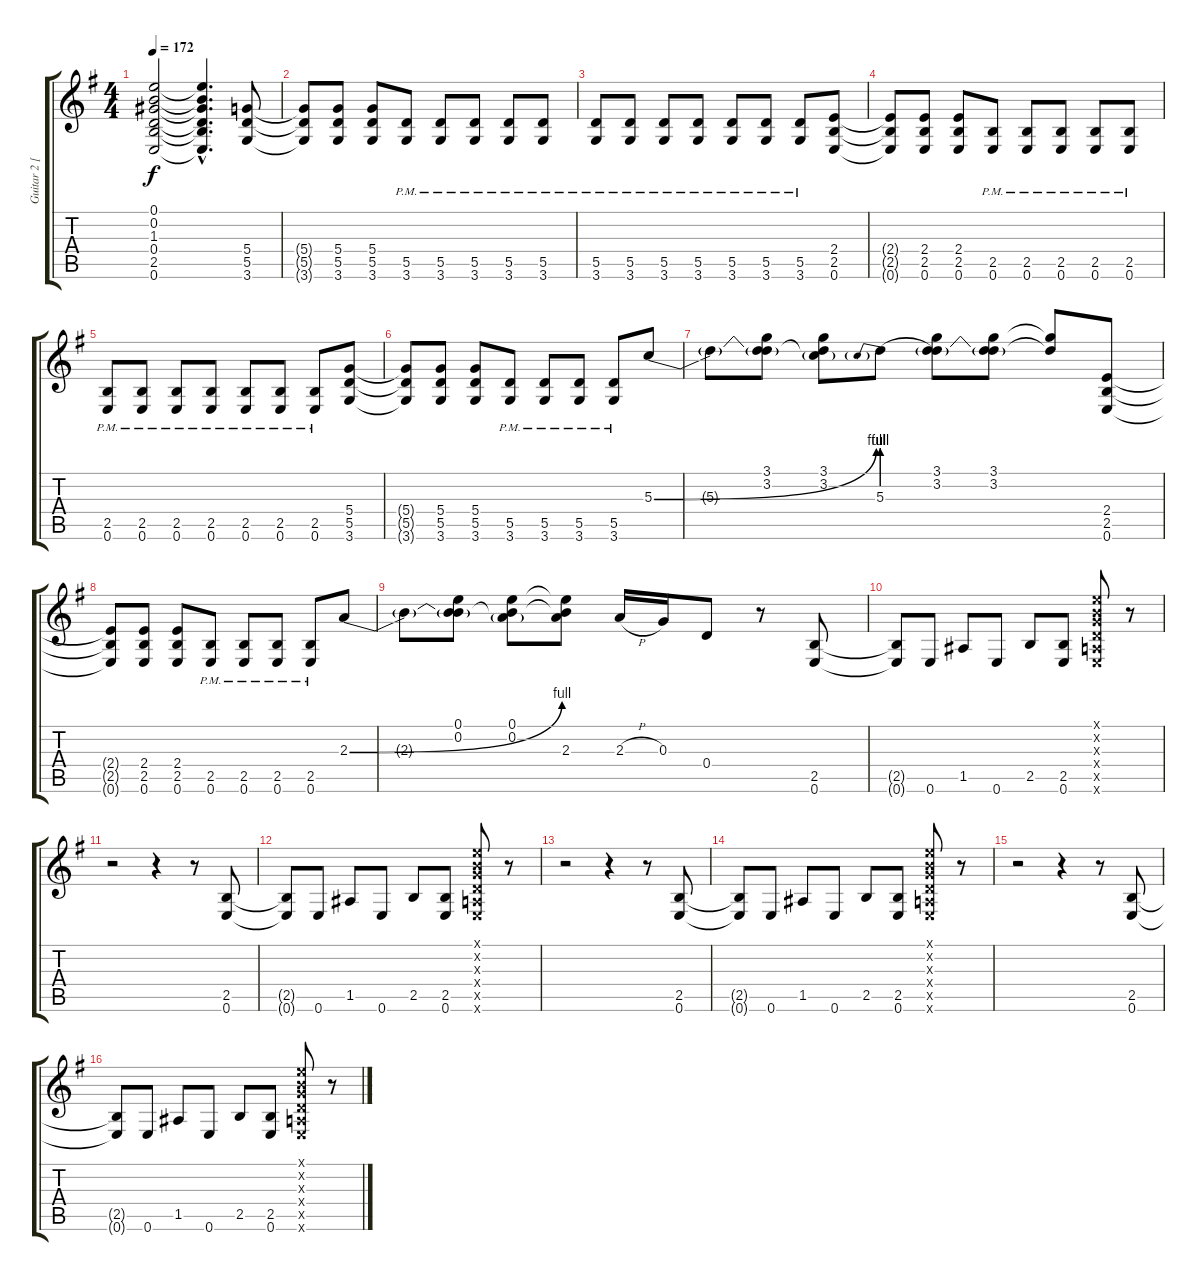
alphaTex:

\track ("Guitar 2 [Dave]" "Guitar 2 [") {instrument distortionguitar}
\staff {score tabs}
\tuning (E4 B3 G3 D3 A2 E2) {hide}
\ts (4 4)
\tempo 172
\clef g2
\ks g
(0.1{t} 0.2{t} 1.3{t} 0.4{t} 2.5{t} 0.6{t}).2{dy f} (0.1{hac t} 0.2{hac t} 1.3{hac t} 0.4{hac t} 2.5{hac t} 0.6{hac t}).4{d} (5.4 5.5 3.6).8{volume 11} |
(5.4{t} 5.5{t} 3.6{t}).8 (5.4 5.5 3.6).8 (5.4 5.5 3.6).8 (5.5{pm} 3.6{pm}).8 (5.5{pm} 3.6{pm}).8 (5.5{pm} 3.6{pm}).8 (5.5{pm} 3.6{pm}).8 (5.5{pm} 3.6{pm}).8 |
(5.5{pm} 3.6{pm}).8 (5.5{pm} 3.6{pm}).8 (5.5{pm} 3.6{pm}).8 (5.5{pm} 3.6{pm}).8 (5.5{pm} 3.6{pm}).8 (5.5{pm} 3.6{pm}).8 (5.5{pm} 3.6{pm}).8 (2.4 2.5 0.6).8 |
(2.4{t} 2.5{t} 0.6{t}).8 (2.4 2.5 0.6).8 (2.4 2.5 0.6).8 (2.5{pm} 0.6{pm}).8 (2.5{pm} 0.6{pm}).8 (2.5{pm} 0.6{pm}).8 (2.5{pm} 0.6{pm}).8 (2.5{pm} 0.6{pm}).8 |
(2.5{pm} 0.6{pm}).8 (2.5{pm} 0.6{pm}).8 (2.5{pm} 0.6{pm}).8 (2.5{pm} 0.6{pm}).8 (2.5{pm} 0.6{pm}).8 (2.5{pm} 0.6{pm}).8 (2.5{pm} 0.6{pm}).8 (5.4 5.5 3.6).8 |
(5.4{t} 5.5{t} 3.6{t}).8 (5.4 5.5 3.6).8 (5.4 5.5 3.6).8 (5.5{pm} 3.6{pm}).8 (5.5{pm} 3.6{pm}).8 (5.5{pm} 3.6{pm}).8 (5.5{pm} 3.6{pm}).8 5.3{be (bend 0 0 60 4)}.8 |
5.3{t}.8 (3.1 3.2 5.3{t}).8 (3.1 3.2 5.3{t}).8 5.3{be (prebend 0 4 60 4)}.8 (3.1 3.2 5.3{t}).8 (3.1 3.2 5.3{t}).8 (3.1{t} 3.2{t}).8 (2.4 2.5 0.6).8 |
(2.4{t} 2.5{t} 0.6{t}).8 (2.4 2.5 0.6).8 (2.4 2.5 0.6).8 (2.5{pm} 0.6{pm}).8 (2.5{pm} 0.6{pm}).8 (2.5{pm} 0.6{pm}).8 (2.5{pm} 0.6{pm}).8 2.3{be (bend 0 0 60 4)}.8 |
2.3{t}.8 (0.1 0.2 2.3{t}).8 (0.1 0.2 2.3{t}).8 (0.1{t} 0.2{t} 2.3).8 2.3{h}.16 0.3.16 0.4.8 r.8 (2.5 0.6).8 |
(2.5{t} 0.6{t}).8 0.6.8 1.5.8 0.6.8 2.5.8 (2.5 0.6).8 (0.1{x} 0.2{x} 0.3{x} 0.4{x} 0.5{x} 0.6{x}).8 r.8 |
r.2 r.4 r.8 (2.5 0.6).8 |
(2.5{t} 0.6{t}).8 0.6.8 1.5.8 0.6.8 2.5.8 (2.5 0.6).8 (0.1{x} 0.2{x} 0.3{x} 0.4{x} 0.5{x} 0.6{x}).8 r.8 |
r.2 r.4 r.8 (2.5 0.6).8 |
(2.5{t} 0.6{t}).8 0.6.8 1.5.8 0.6.8 2.5.8 (2.5 0.6).8 (0.1{x} 0.2{x} 0.3{x} 0.4{x} 0.5{x} 0.6{x}).8 r.8 |
r.2 r.4 r.8 (2.5 0.6).8 |
(2.5{t} 0.6{t}).8 0.6.8 1.5.8 0.6.8 2.5.8 (2.5 0.6).8 (0.1{x} 0.2{x} 0.3{x} 0.4{x} 0.5{x} 0.6{x}).8 r.8
